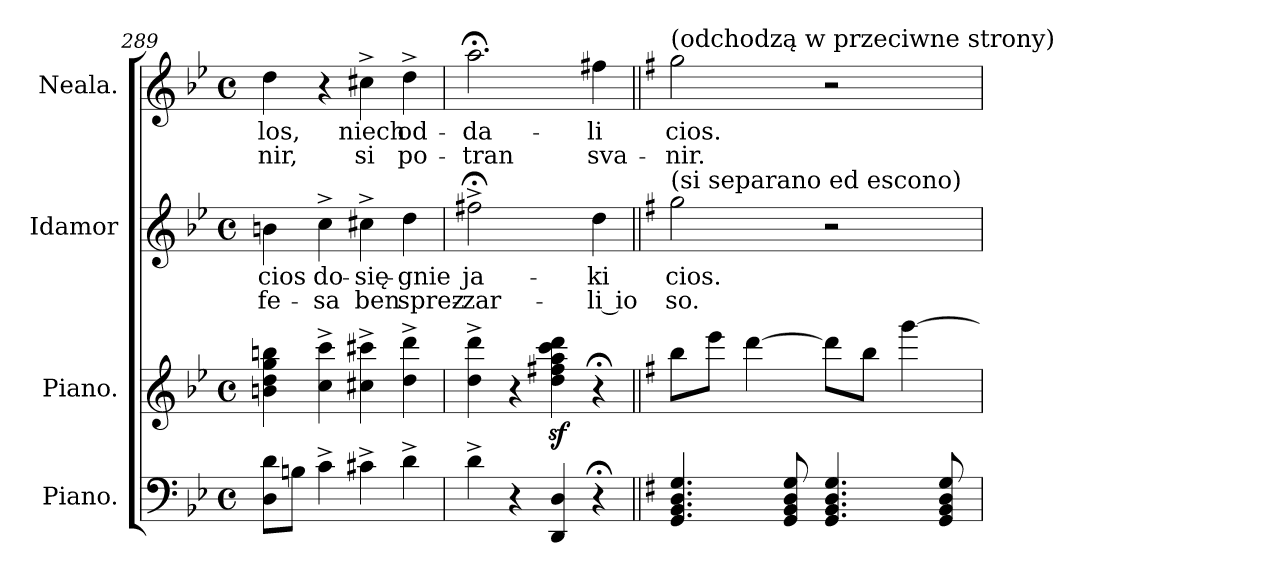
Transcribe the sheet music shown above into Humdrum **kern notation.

**kern	**kern	**kern	**text	**text	**kern	**text	**text
*part4	*part3	*part2	*part2	*part2	*part1	*part1	*part1
*staff4	*staff3	*staff2	*staff2	*staff2	*staff1	*staff1	*staff1
*I"Piano.	*I"Piano.	*I"Idamor	*	*	*I"Neala.	*	*
*	*	*I'I.	*	*	*I'N.	*	*
*clefF4	*clefG2	*clefG2	*	*	*clefG2	*	*
*k[b-e-]	*k[b-e-]	*k[b-e-]	*	*	*k[b-e-]	*	*
*M6/4	*M6/4	*M4/4	*	*	*M4/4	*	*
*met(c)	*met(c)	*met(c)	*	*	*met(c)	*	*
=289	=289	=289	=289	=289	=289	=289	=289
8D\ 8d\L	4bn\ 4dd\ 4gg\ 4bbn\	4bn\	cios	-fe-	4dd\	los,	-nir,
8Bn\J	.	.	.	.	.	.	.
4c^\	4cc^\ 4ccc^\	4cc^\	do-	-sa	4r	.	.
4c#X^\	4cc#X^\ 4ccc#X^\	4cc#X^\	-się-	ben	4cc#X^\	niech	si
4d^\	4dd^\ 4ddd^\	4dd\	-gnie	sprez-	4dd^\	od-	po-
=290	=290	=290	=290	=290	=290	=290	=290
!	!	!LO:N:vis=2	!	!	!	!	!
4d^\	4dd^\ 4ddd^\	2.ff#X;<^\	ja-	-zar-	2.aa;<\	-da-	-tran
4r	4r	.	.	.	.	.	.
4DD/ 4D/	4ddz\ 4ff#Xz\ 4aaz\ 4cccz\ 4dddz\	.	.	.	.	.	.
4r;<	4r;<	4dd\	-ki	-li io	4ff#X\	-li	sva-
=291||	=291||	=291||	=291||	=291||	=291||	=291||	=291||
*k[f#]	*k[f#]	*k[f#]	*	*	*k[f#]	*	*
!	!	!	!	!	!LO:TX:a:t=(odchodzą w przeciwne strony)	!	!
!	!	!LO:TX:a:t=(si separano ed escono)	!	!	!	!	!
4.GG/ 4.BB/ 4.D/ 4.G/	8bb\L	2gg\	cios.	so.	2gg\	cios.	-nir.
.	8eee\J	.	.	.	.	.	.
.	[4ddd\	.	.	.	.	.	.
8GG/ 8BB/ 8D/ 8G/	.	.	.	.	.	.	.
4.GG/ 4.BB/ 4.D/ 4.G/	8ddd\L]	2r	.	.	2r	.	.
.	8bb\J	.	.	.	.	.	.
.	[4ggg\	.	.	.	.	.	.
8GG/ 8BB/ 8D/ 8G/	.	.	.	.	.	.	.
=	=	=	=	=	=	=	=
*-	*-	*-	*-	*-	*-	*-	*-
